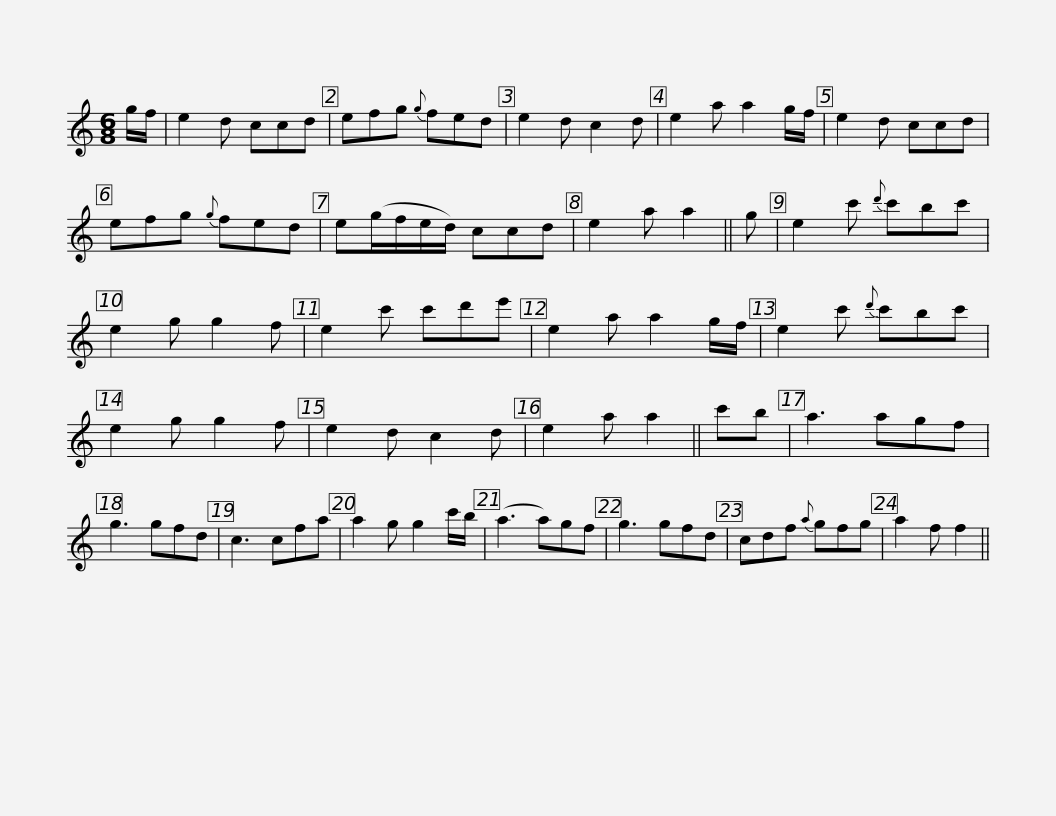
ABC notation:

X:1
L:1/8
M:6/8
I:linebreak $
K:C
V:1 treble
V:1
 g/f/ | e2 d ccd | efg{g} fed | e2 d c2 d | e2 a a2 g/f/ | %5
 e2 d ccd | efg{g} fed | e(g/f/e/d/) ccd |$ e2 a a2 || g | %10
 e2 c'{d'} c'bc' | e2 g g2 f | e2 c' c'd'e' | e2 a a2 g/f/ | e2 c'{d'} c'bc' | %15
 e2 g g2 f | e2 d c2 d |$ e2 a a2 || c'b | a3 agf | %20
 g3 gfd | c3 cfa | a2 g g2 c'/b/ | (a3 a)gf | g3 gfd | %25
 cdf{a} gfg |$ a2 f f2 || %27
